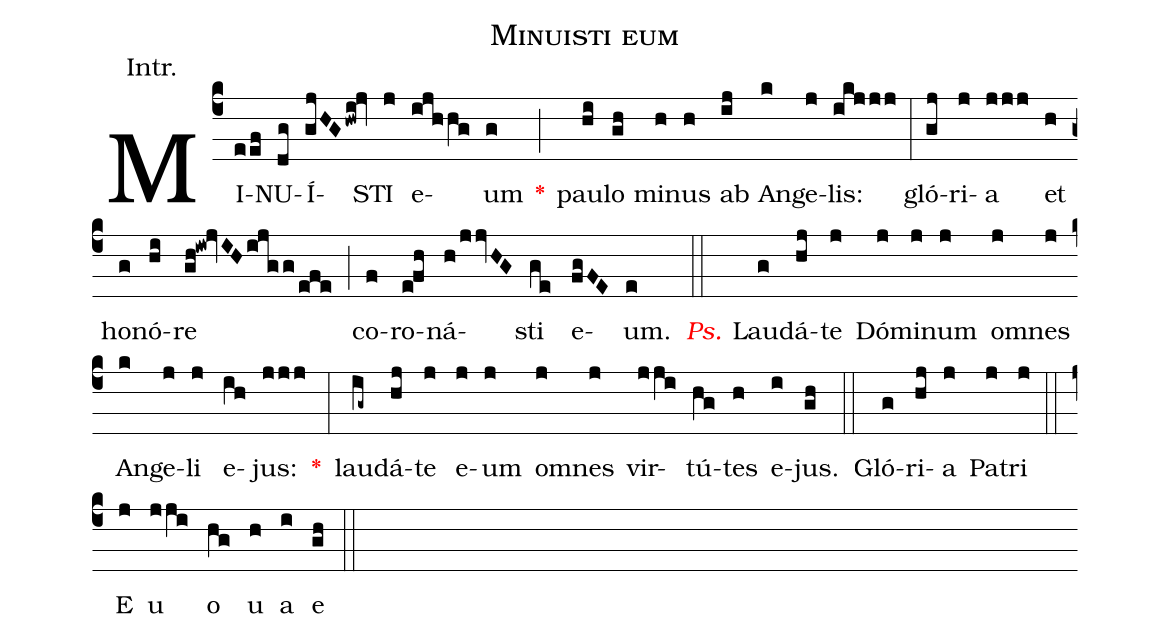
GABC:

name:Minuisti eum;
annotation:Intr.;
mode:III.;
office-part:Introit;
%%
(c4) MI(eef)NU(dg)Í(gjHGhwi!jv)STI(j) e(ijhhg)um(g) <v>\red{*}</v>(;) pau(hi)lo(gh) mi(h)nus(h) ab(ij) An(k)ge(j)lis:(ikjjj) (:) gló(gj)ri(j)a(jjj) et(h) ho(g)nó(hi)re(gh!iw!jvIHijgg/efe) (;) co(f)ro(e!fh)ná(h/jjvHG)sti(ge) e(fgFE)um.(e) (::) <v>\redit{Ps.}</v> Lau(g)dá(hj)te(j) Dó(j)mi(j)num(j) o(j)mnes(j) An(k)ge(j)li(j) e(ih)jus:(jjj) <v>\red{*}</v>(:) lau(ig~)dá(hj)te(j) e(j)um(j) o(j)mnes(j) vir(jji)tú(hg)tes(h) e(i)jus.(gh) (::) Gló(g)ri(hj)a(j) Pa(j)tri(j) (::) E(j) u(jji) o(hg) u(h) a(i) e(gh) (::)
